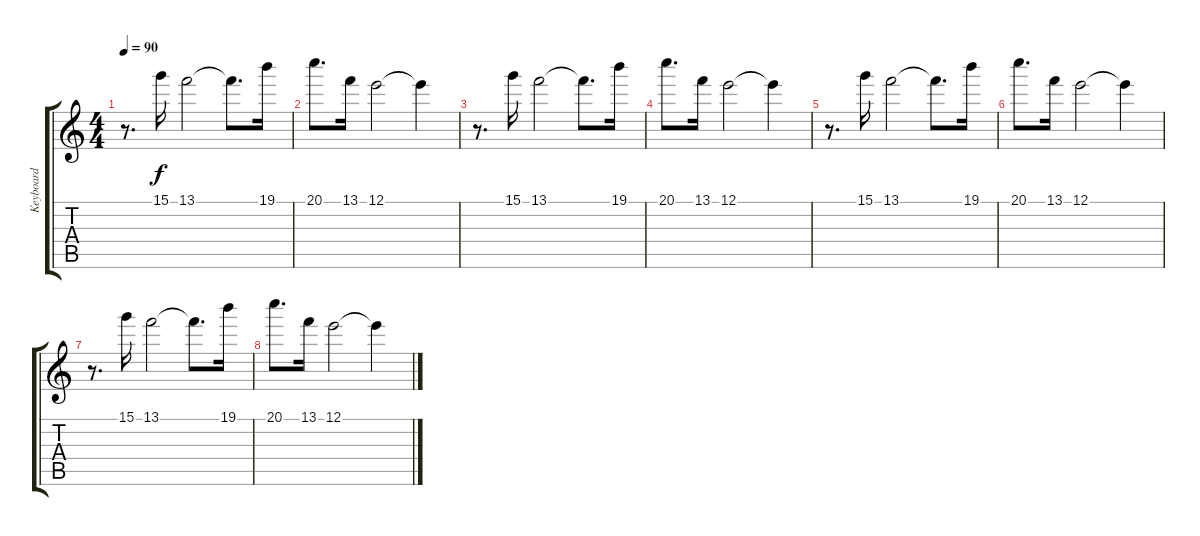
\track ("Keyboard" "Keyboard") {instrument electricpiano1}
\staff {score tabs}
\tuning (E5 B4 G4 D4 A3 E3) {hide}
\ts (4 4)
\tempo 90
\clef g2
\ks c
r.8{d dy f} 15.1.16 13.1.2 13.1{t}.8{d} 19.1.16 |
20.1.8{d} 13.1.16 12.1.2 12.1{t}.4 |
r.8{d} 15.1.16 13.1.2 13.1{t}.8{d} 19.1.16 |
20.1.8{d} 13.1.16 12.1.2 12.1{t}.4 |
r.8{d} 15.1.16 13.1.2 13.1{t}.8{d} 19.1.16 |
20.1.8{d} 13.1.16 12.1.2 12.1{t}.4 |
r.8{d} 15.1.16 13.1.2 13.1{t}.8{d} 19.1.16 |
20.1.8{d} 13.1.16 12.1.2 12.1{t}.4
